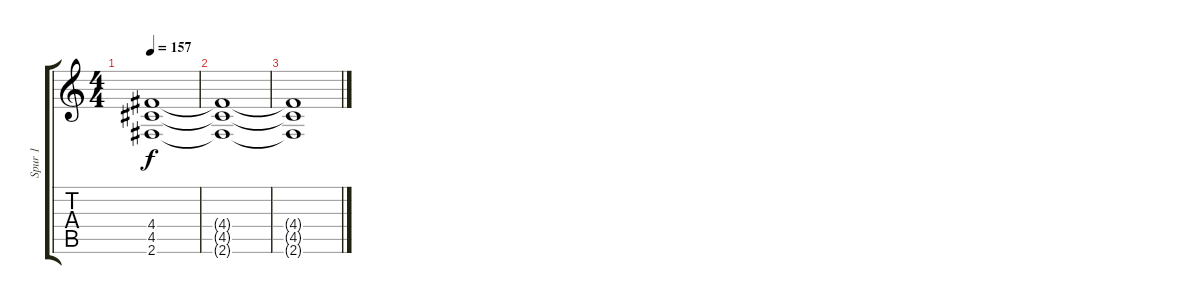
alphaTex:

\track ("Spur 1" "Spur 1") {instrument overdrivenguitar}
\staff {score tabs}
\tuning (E4 B3 G3 D3 A2 E2) {hide}
\ts (4 4)
\tempo 157
\clef g2
\ks c
(4.4{t} 4.5{t} 2.6{t}).1{dy f} |
(4.4{t} 4.5{t} 2.6{t}).1 |
(4.4{t} 4.5{t} 2.6{t}).1
